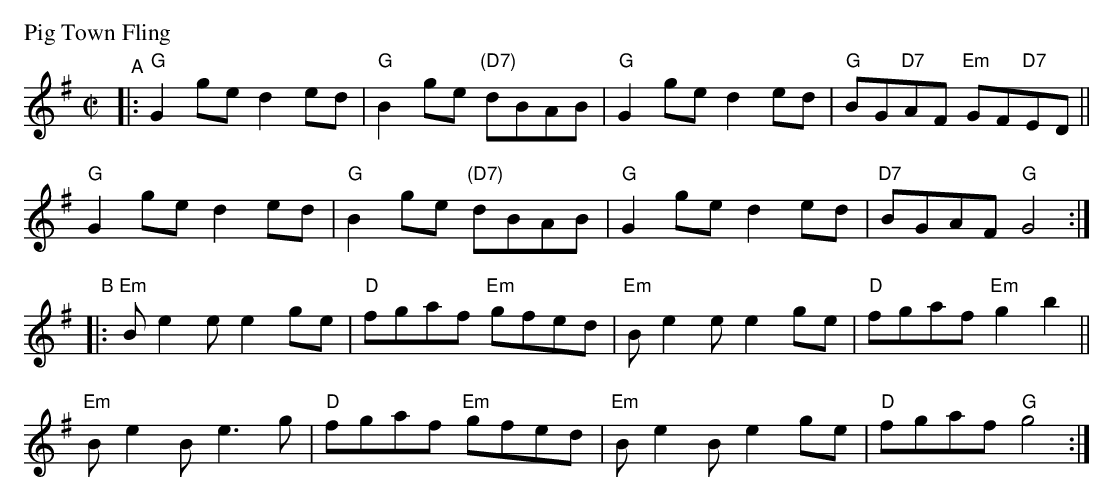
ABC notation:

X:1
P: Pig Town Fling
M: C|
L: 1/8
K: G
"^A"|:\
"G"G2ge d2ed | "G"B2ge "(D7)"dBAB | "G"G2ge d2ed | "G"BG"D7"AF "Em"GF"D7"ED ||
"G"G2ge d2ed | "G"B2ge "(D7)"dBAB | "G"G2ge d2ed |"D7"BGAF "G"G4 :|
"^B"|:\
"Em"Be2e e2ge | "D"fgaf "Em"gfed |"Em"Be2 ee2ge | "D"fgaf "Em"g2b2 ||
"Em"Be2B e3g  | "D"fgaf "Em"gfed |"Em"Be2 Be2ge | "D"fgaf "G"g4 :|
